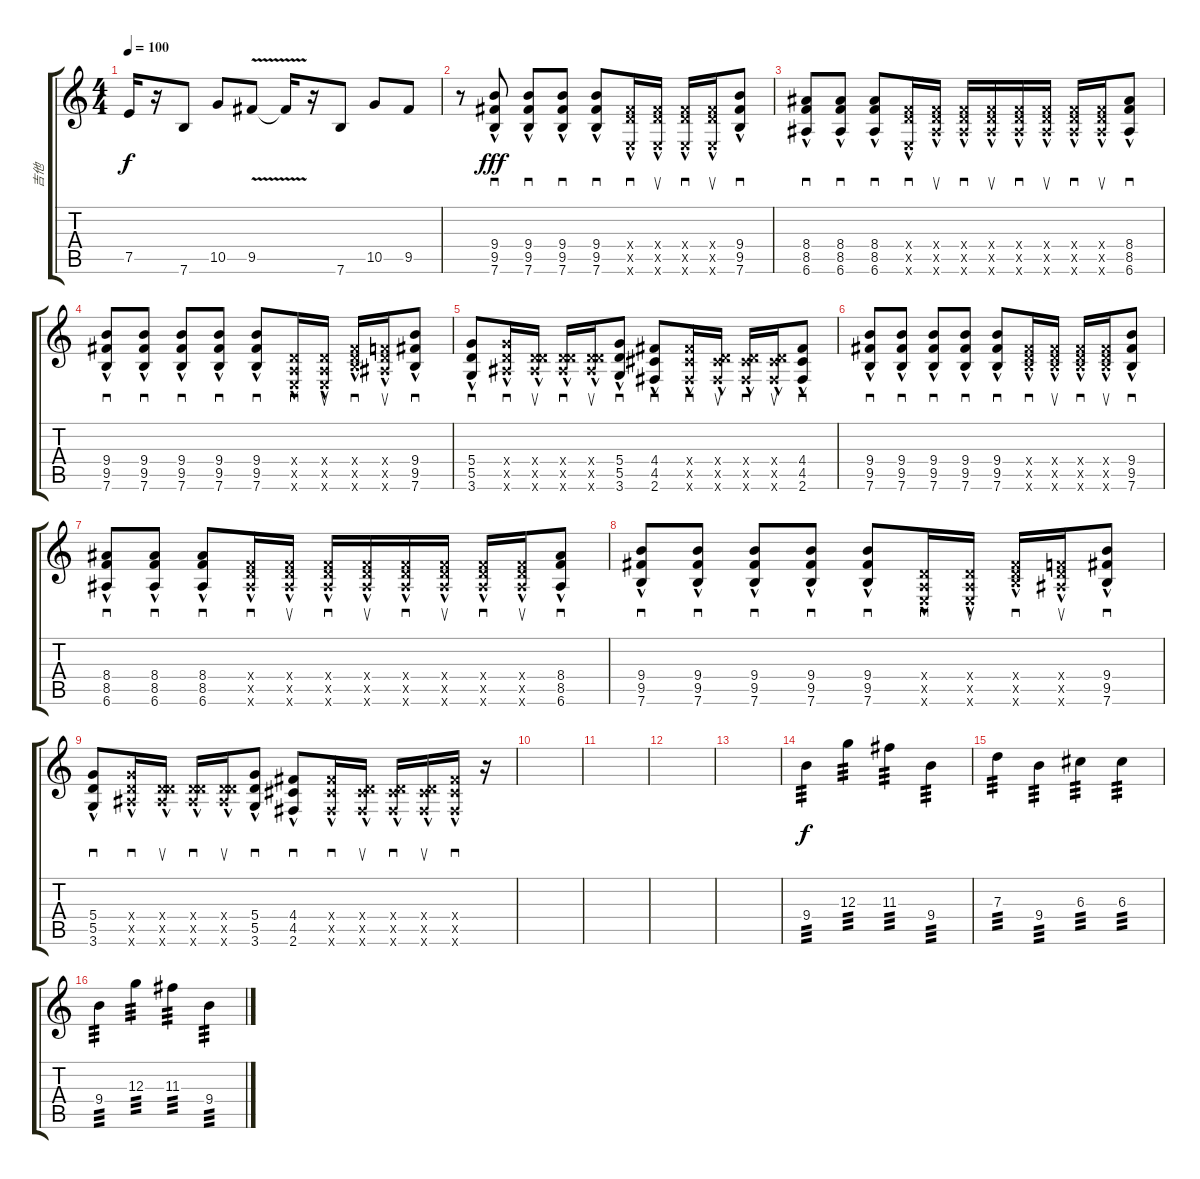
\track ("吉他" "吉他") {instrument overdrivenguitar}
\staff {score tabs}
\tuning (E4 B3 G3 D3 A2 E2) {hide}
\ts (4 4)
\tempo 100
\clef g2
\ks c
7.5{t}.16{dy f} r.16 7.6.8 10.5.8 9.5{v}.8 9.5{t}.16 r.16 7.6.8 10.5.8 9.5.8 |
r.8 (9.4{hac} 9.5{hac} 7.6{hac}).8{sd dy fff} (9.4{hac} 9.5{hac} 7.6{hac}).8{sd} (9.4{hac} 9.5{hac} 7.6{hac}).8{sd} (9.4{hac} 9.5{hac} 7.6{hac}).8{sd} (0.4{hac x} 9.5{hac x} 0.6{hac x}).16{sd} (0.4{hac x} 9.5{hac x} 0.6{hac x}).16{su} (0.4{hac x} 9.5{hac x} 0.6{hac x}).16{sd} (0.4{hac x} 9.5{hac x} 0.6{hac x}).16{su} (9.4{hac} 9.5{hac} 7.6{hac}).8{sd} |
(8.4{hac} 8.5{hac} 6.6{hac}).8{sd} (8.4{hac} 8.5{hac} 6.6{hac}).8{sd} (8.4{hac} 8.5{hac} 6.6{hac}).8{sd} (0.4{hac x} 8.5{hac x} 0.6{hac x}).16{sd} (0.4{hac x} 8.5{hac x} 6.6{hac x}).16{su} (0.4{hac x} 8.5{hac x} 6.6{hac x}).16{sd} (0.4{hac x} 8.5{hac x} 6.6{hac x}).16{su} (0.4{hac x} 8.5{hac x} 6.6{hac x}).16{sd} (0.4{hac x} 8.5{hac x} 6.6{hac x}).16{su} (0.4{hac x} 8.5{hac x} 6.6{hac x}).16{sd} (0.4{hac x} 8.5{hac x} 6.6{hac x}).16{su} (8.4{hac} 8.5{hac} 6.6{hac}).8{sd} |
(9.4{hac} 9.5{hac} 7.6{hac}).8{sd} (9.4{hac} 9.5{hac} 7.6{hac}).8{sd} (9.4{hac} 9.5{hac} 7.6{hac}).8{sd} (9.4{hac} 9.5{hac} 7.6{hac}).8{sd} (9.4{hac} 9.5{hac} 7.6{hac}).8{sd} (0.4{hac x} 0.5{hac x} 0.6{hac x}).16{sd} (0.4{hac x} 0.5{hac x} 0.6{hac x}).16{su} (0.4{hac x} 9.5{hac x} 7.6{hac x}).16{sd} (0.4{hac x} 8.5{hac x} 6.6{hac x}).16{su} (9.4{hac} 9.5{hac} 7.6{hac}).8{sd} |
(5.4{hac} 5.5{hac} 3.6{hac}).8{sd} (5.4{hac x} 5.5{hac x} 6.6{hac x}).16{sd} (0.4{hac x} 5.5{hac x} 6.6{hac x}).16{su} (0.4{hac x} 5.5{hac x} 6.6{hac x}).16{sd} (0.4{hac x} 5.5{hac x} 6.6{hac x}).16{su} (5.4{hac} 5.5{hac} 3.6{hac}).8{sd} (4.4{hac} 4.5{hac} 2.6{hac}).8{sd} (4.4{hac x} 4.5{hac x} 2.6{hac x}).16{sd} (0.4{hac x} 4.5{hac x} 2.6{hac x}).16{su} (0.4{hac x} 4.5{hac x} 2.6{hac x}).16{sd} (0.4{hac x} 4.5{hac x} 2.6{hac x}).16{su} (4.4{hac} 4.5{hac} 2.6{hac}).8{sd} |
(9.4{hac} 9.5{hac} 7.6{hac}).8{sd} (9.4{hac} 9.5{hac} 7.6{hac}).8{sd} (9.4{hac} 9.5{hac} 7.6{hac}).8{sd} (9.4{hac} 9.5{hac} 7.6{hac}).8{sd} (9.4{hac} 9.5{hac} 7.6{hac}).8{sd} (0.4{hac x} 9.5{hac x} 7.6{hac x}).16{sd} (0.4{hac x} 9.5{hac x} 7.6{hac x}).16{su} (0.4{hac x} 9.5{hac x} 7.6{hac x}).16{sd} (0.4{hac x} 9.5{hac x} 7.6{hac x}).16{su} (9.4{hac} 9.5{hac} 7.6{hac}).8{sd} |
(8.4{hac} 8.5{hac} 6.6{hac}).8{sd} (8.4{hac} 8.5{hac} 6.6{hac}).8{sd} (8.4{hac} 8.5{hac} 6.6{hac}).8{sd} (0.4{hac x} 8.5{hac x} 6.6{hac x}).16{sd} (0.4{hac x} 8.5{hac x} 6.6{hac x}).16{su} (0.4{hac x} 8.5{hac x} 6.6{hac x}).16{sd} (0.4{hac x} 8.5{hac x} 6.6{hac x}).16{su} (0.4{hac x} 8.5{hac x} 6.6{hac x}).16{sd} (0.4{hac x} 8.5{hac x} 6.6{hac x}).16{su} (0.4{hac x} 8.5{hac x} 6.6{hac x}).16{sd} (0.4{hac x} 8.5{hac x} 6.6{hac x}).16{su} (8.4{hac} 8.5{hac} 6.6{hac}).8{sd} |
(9.4{hac} 9.5{hac} 7.6{hac}).8{sd} (9.4{hac} 9.5{hac} 7.6{hac}).8{sd} (9.4{hac} 9.5{hac} 7.6{hac}).8{sd} (9.4{hac} 9.5{hac} 7.6{hac}).8{sd} (9.4{hac} 9.5{hac} 7.6{hac}).8{sd} (0.4{hac x} 0.5{hac x} 0.6{hac x}).16{sd} (0.4{hac x} 0.5{hac x} 0.6{hac x}).16{su} (0.4{hac x} 9.5{hac x} 7.6{hac x}).16{sd} (0.4{hac x} 8.5{hac x} 6.6{hac x}).16{su} (9.4{hac} 9.5{hac} 7.6{hac}).8{sd} |
(5.4{hac} 5.5{hac} 3.6{hac}).8{sd} (5.4{hac x} 5.5{hac x} 6.6{hac x}).16{sd} (0.4{hac x} 5.5{hac x} 6.6{hac x}).16{su} (0.4{hac x} 5.5{hac x} 6.6{hac x}).16{sd} (0.4{hac x} 5.5{hac x} 6.6{hac x}).16{su} (5.4{hac} 5.5{hac} 3.6{hac}).8{sd} (4.4{hac} 4.5{hac} 2.6{hac}).8{sd} (4.4{hac x} 4.5{hac x} 2.6{hac x}).16{sd} (0.4{hac x} 4.5{hac x} 2.6{hac x}).16{su} (0.4{hac x} 4.5{hac x} 2.6{hac x}).16{sd} (0.4{hac x} 4.5{hac x} 2.6{hac x}).16{su} (4.4{hac x} 4.5{hac x} 2.6{hac x}).16{sd} r.16 |
|
|
|
|
9.4.4{tp 3 dy f} 12.3.4{tp 3} 11.3.4{tp 3} 9.4.4{tp 3} |
7.3.4{tp 3} 9.4.4{tp 3} 6.3.4{tp 3} 6.3.4{tp 3} |
9.4.4{tp 3} 12.3.4{tp 3} 11.3.4{tp 3} 9.4.4{tp 3}
